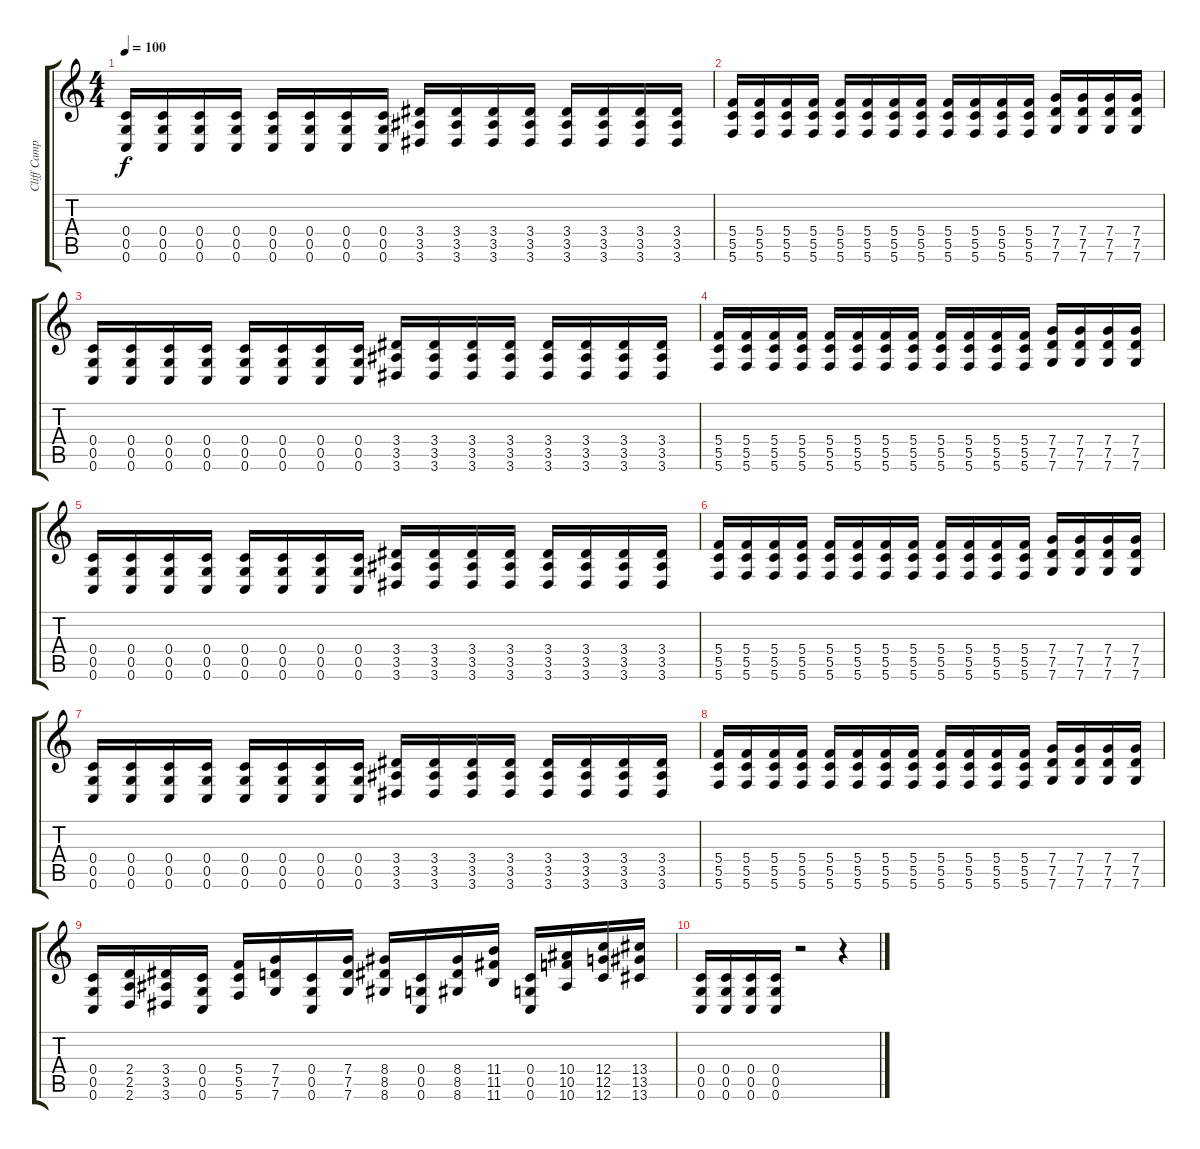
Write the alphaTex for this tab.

\track ("Cliff Campbell 1" "Cliff Camp") {instrument overdrivenguitar}
\staff {score tabs}
\tuning (D4 A3 F3 C3 G2 C2) {hide}
\ts (4 4)
\tempo 100
\clef g2
\ks c
(0.4 0.5 0.6).16{dy f} (0.4 0.5 0.6).16 (0.4 0.5 0.6).16 (0.4 0.5 0.6).16 (0.4 0.5 0.6).16 (0.4 0.5 0.6).16 (0.4 0.5 0.6).16 (0.4 0.5 0.6).16 (3.4 3.5 3.6).16 (3.4 3.5 3.6).16 (3.4 3.5 3.6).16 (3.4 3.5 3.6).16 (3.4 3.5 3.6).16 (3.4 3.5 3.6).16 (3.4 3.5 3.6).16 (3.4 3.5 3.6).16 |
(5.4 5.5 5.6).16 (5.4 5.5 5.6).16 (5.4 5.5 5.6).16 (5.4 5.5 5.6).16 (5.4 5.5 5.6).16 (5.4 5.5 5.6).16 (5.4 5.5 5.6).16 (5.4 5.5 5.6).16 (5.4 5.5 5.6).16 (5.4 5.5 5.6).16 (5.4 5.5 5.6).16 (5.4 5.5 5.6).16 (7.4 7.5 7.6).16 (7.4 7.5 7.6).16 (7.4 7.5 7.6).16 (7.4 7.5 7.6).16 |
(0.4 0.5 0.6).16 (0.4 0.5 0.6).16 (0.4 0.5 0.6).16 (0.4 0.5 0.6).16 (0.4 0.5 0.6).16 (0.4 0.5 0.6).16 (0.4 0.5 0.6).16 (0.4 0.5 0.6).16 (3.4 3.5 3.6).16 (3.4 3.5 3.6).16 (3.4 3.5 3.6).16 (3.4 3.5 3.6).16 (3.4 3.5 3.6).16 (3.4 3.5 3.6).16 (3.4 3.5 3.6).16 (3.4 3.5 3.6).16 |
(5.4 5.5 5.6).16 (5.4 5.5 5.6).16 (5.4 5.5 5.6).16 (5.4 5.5 5.6).16 (5.4 5.5 5.6).16 (5.4 5.5 5.6).16 (5.4 5.5 5.6).16 (5.4 5.5 5.6).16 (5.4 5.5 5.6).16 (5.4 5.5 5.6).16 (5.4 5.5 5.6).16 (5.4 5.5 5.6).16 (7.4 7.5 7.6).16 (7.4 7.5 7.6).16 (7.4 7.5 7.6).16 (7.4 7.5 7.6).16 |
(0.4 0.5 0.6).16 (0.4 0.5 0.6).16 (0.4 0.5 0.6).16 (0.4 0.5 0.6).16 (0.4 0.5 0.6).16 (0.4 0.5 0.6).16 (0.4 0.5 0.6).16 (0.4 0.5 0.6).16 (3.4 3.5 3.6).16 (3.4 3.5 3.6).16 (3.4 3.5 3.6).16 (3.4 3.5 3.6).16 (3.4 3.5 3.6).16 (3.4 3.5 3.6).16 (3.4 3.5 3.6).16 (3.4 3.5 3.6).16 |
(5.4 5.5 5.6).16 (5.4 5.5 5.6).16 (5.4 5.5 5.6).16 (5.4 5.5 5.6).16 (5.4 5.5 5.6).16 (5.4 5.5 5.6).16 (5.4 5.5 5.6).16 (5.4 5.5 5.6).16 (5.4 5.5 5.6).16 (5.4 5.5 5.6).16 (5.4 5.5 5.6).16 (5.4 5.5 5.6).16 (7.4 7.5 7.6).16 (7.4 7.5 7.6).16 (7.4 7.5 7.6).16 (7.4 7.5 7.6).16 |
(0.4 0.5 0.6).16 (0.4 0.5 0.6).16 (0.4 0.5 0.6).16 (0.4 0.5 0.6).16 (0.4 0.5 0.6).16 (0.4 0.5 0.6).16 (0.4 0.5 0.6).16 (0.4 0.5 0.6).16 (3.4 3.5 3.6).16 (3.4 3.5 3.6).16 (3.4 3.5 3.6).16 (3.4 3.5 3.6).16 (3.4 3.5 3.6).16 (3.4 3.5 3.6).16 (3.4 3.5 3.6).16 (3.4 3.5 3.6).16 |
(5.4 5.5 5.6).16 (5.4 5.5 5.6).16 (5.4 5.5 5.6).16 (5.4 5.5 5.6).16 (5.4 5.5 5.6).16 (5.4 5.5 5.6).16 (5.4 5.5 5.6).16 (5.4 5.5 5.6).16 (5.4 5.5 5.6).16 (5.4 5.5 5.6).16 (5.4 5.5 5.6).16 (5.4 5.5 5.6).16 (7.4 7.5 7.6).16 (7.4 7.5 7.6).16 (7.4 7.5 7.6).16 (7.4 7.5 7.6).16 |
(0.4 0.5 0.6).16 (2.4 2.5 2.6).16 (3.4 3.5 3.6).16 (0.4 0.5 0.6).16 (5.4 5.5 5.6).16 (7.4 7.5 7.6).16 (0.4 0.5 0.6).16 (7.4 7.5 7.6).16 (8.4 8.5 8.6).16 (0.4 0.5 0.6).16 (8.4 8.5 8.6).16 (11.4 11.5 11.6).16 (0.4 0.5 0.6).16 (10.4 10.5 10.6).16 (12.4 12.5 12.6).16 (13.4 13.5 13.6).16 |
(0.4 0.5 0.6).16 (0.4 0.5 0.6).16 (0.4 0.5 0.6).16 (0.4 0.5 0.6).16 r.2 r.4
